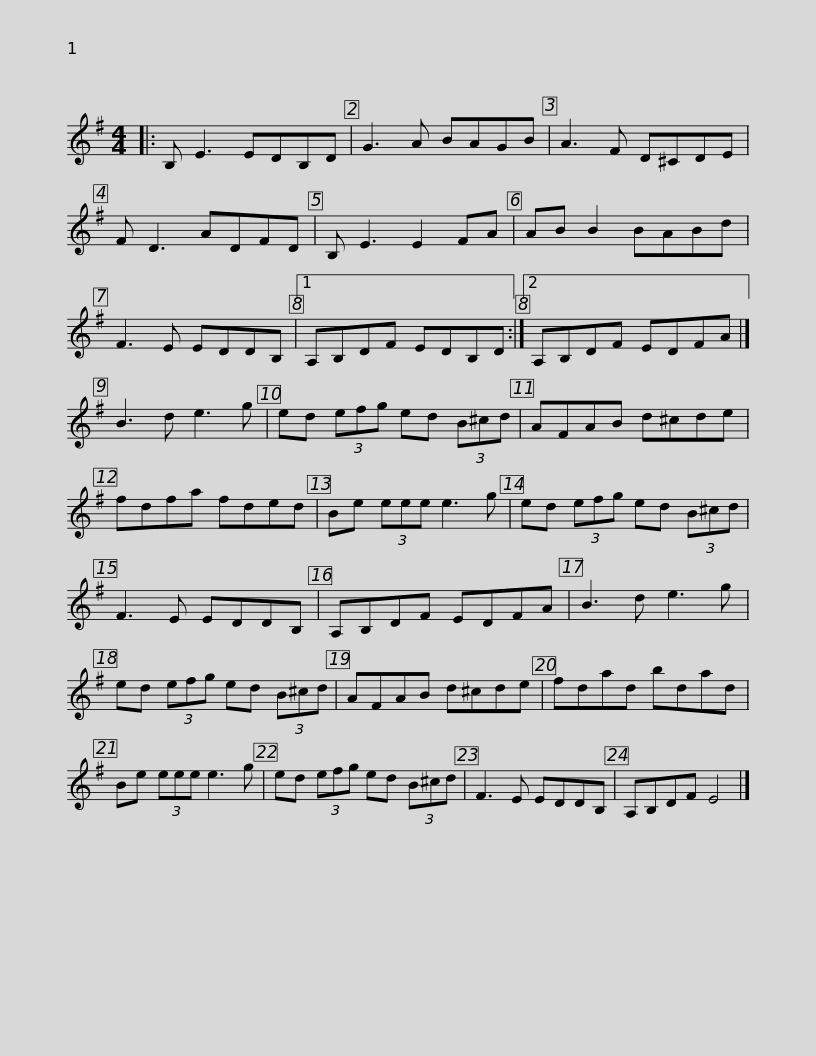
X:1
L:1/8
M:4/4
I:linebreak $
K:Emin
V:1 treble
V:1
|: B, E3 EDB,D | G3 A BAGB | A3 F D^CDE | F D3 ADFD | B, E3 E2 FA | %5
 AB B2 BABd |$ F3 E EDDB, |1 A,B,DF EDB,D :|2 A,B,DF EDFA |] B3 d e3 g | %10
 ed (3efg ed (3B^cd |$ AFAB d^cde | fdfa fded | Be (3eee e3 g | ed (3efg ed (3B^cd | %15
 F3 E EDDB, |$ A,B,DF EDFA | B3 d e3 g | ed (3efg ed (3B^cd | AFAB d^cde | %20
 fdad bdad |$ Be (3eee e3 g | ed (3efg ed (3B^cd | F3 E EDDB, | A,B,DF E4 |] %25
